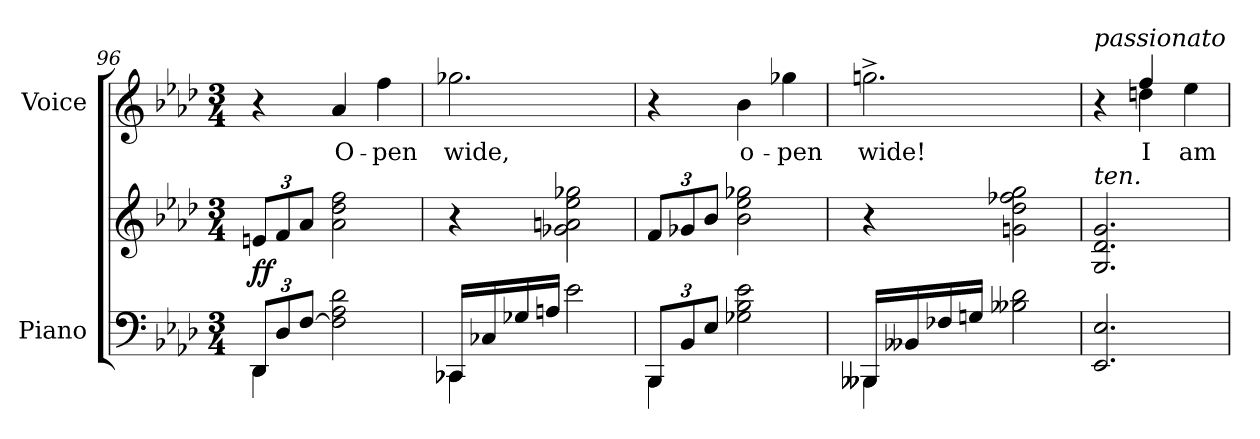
**kern	**kern	**dynam	**kern	**text
*part2	*part2	*part2	*part1	*part1
*staff3	*staff2	*staff2/3	*staff1	*staff1
*I"Piano	*	*	*I"Voice	*
*I'Pno	*	*	*	*
*clefF4	*clefG2	*	*clefG2	*
*k[b-e-a-d-]	*k[b-e-a-d-]	*	*k[b-e-a-d-]	*
*M3/4	*M3/4	*	*M3/4	*
*Xbrackettup	*Xbrackettup	*	*	*
=96	=96	=96	=96	=96
*^	*	*	*	*
!	!	!	!LO:DY:b	!	!
12DD-/L	4DD-\	12en/L	ff	4r	.
12D-/	.	12f/	.	.	.
[<12F/J	.	12a-/J	.	.	.
2F\] 2A-\ 2d-\	2ryy	2a-\ 2dd-\ 2ff\	.	4a-/	O-
.	.	.	.	4ff\	-pen
=97	=97	=97	=97	=97	=97
16CC-X/LL	4CC-\	4r	.	2.gg-X\	wide,
16C-X/	.	.	.	.	.
16G-X/	.	.	.	.	.
16An/JJ	.	.	.	.	.
2e-\	2ryy	2g-X\ 2an\ 2ee-\ 2gg-X\	.	.	.
=98	=98	=98	=98	=98	=98
12BBB-/L	4BBB-\	12f/L	.	4r	.
12BB-/	.	12g-X/	.	.	.
12E-/J	.	12b-/J	.	.	.
2G-X\ 2B-\ 2e-\	2ryy	2b-\ 2ee-\ 2gg-X\	.	4b-\	o-
.	.	.	.	4gg-X\	-pen
=99	=99	=99	=99	=99	=99
16BBB--X/LL	4BBB--\	4r	.	2.ggn^\	wide!
16BB--X/	.	.	.	.	.
16F-X/	.	.	.	.	.
16Gn/JJ	.	.	.	.	.
2B--X\ 2d-\	2ryy	2gn\ 2dd-\ 2ff-X\ 2gg\	.	.	.
=100	=100	=100	=100	=100	=100
*	*	*	*	*^	*
!	!	!	!	!LO:TX:i:t=passionato	!	!
!	!	!LO:TX:i:t=ten.	!	!	!	!
*v	*v	*	*	*	*	*
2.EE-/ 2.E-/	2.G/ 2.d-/ 2.g/	.	4r	4ryy	.
.	.	.	4ddn\	4ff!/	I
.	.	.	4ee-\	4ryy	am
*	*	*	*v	*v	*
=	=	=	=	=
*-	*-	*-	*-	*-
